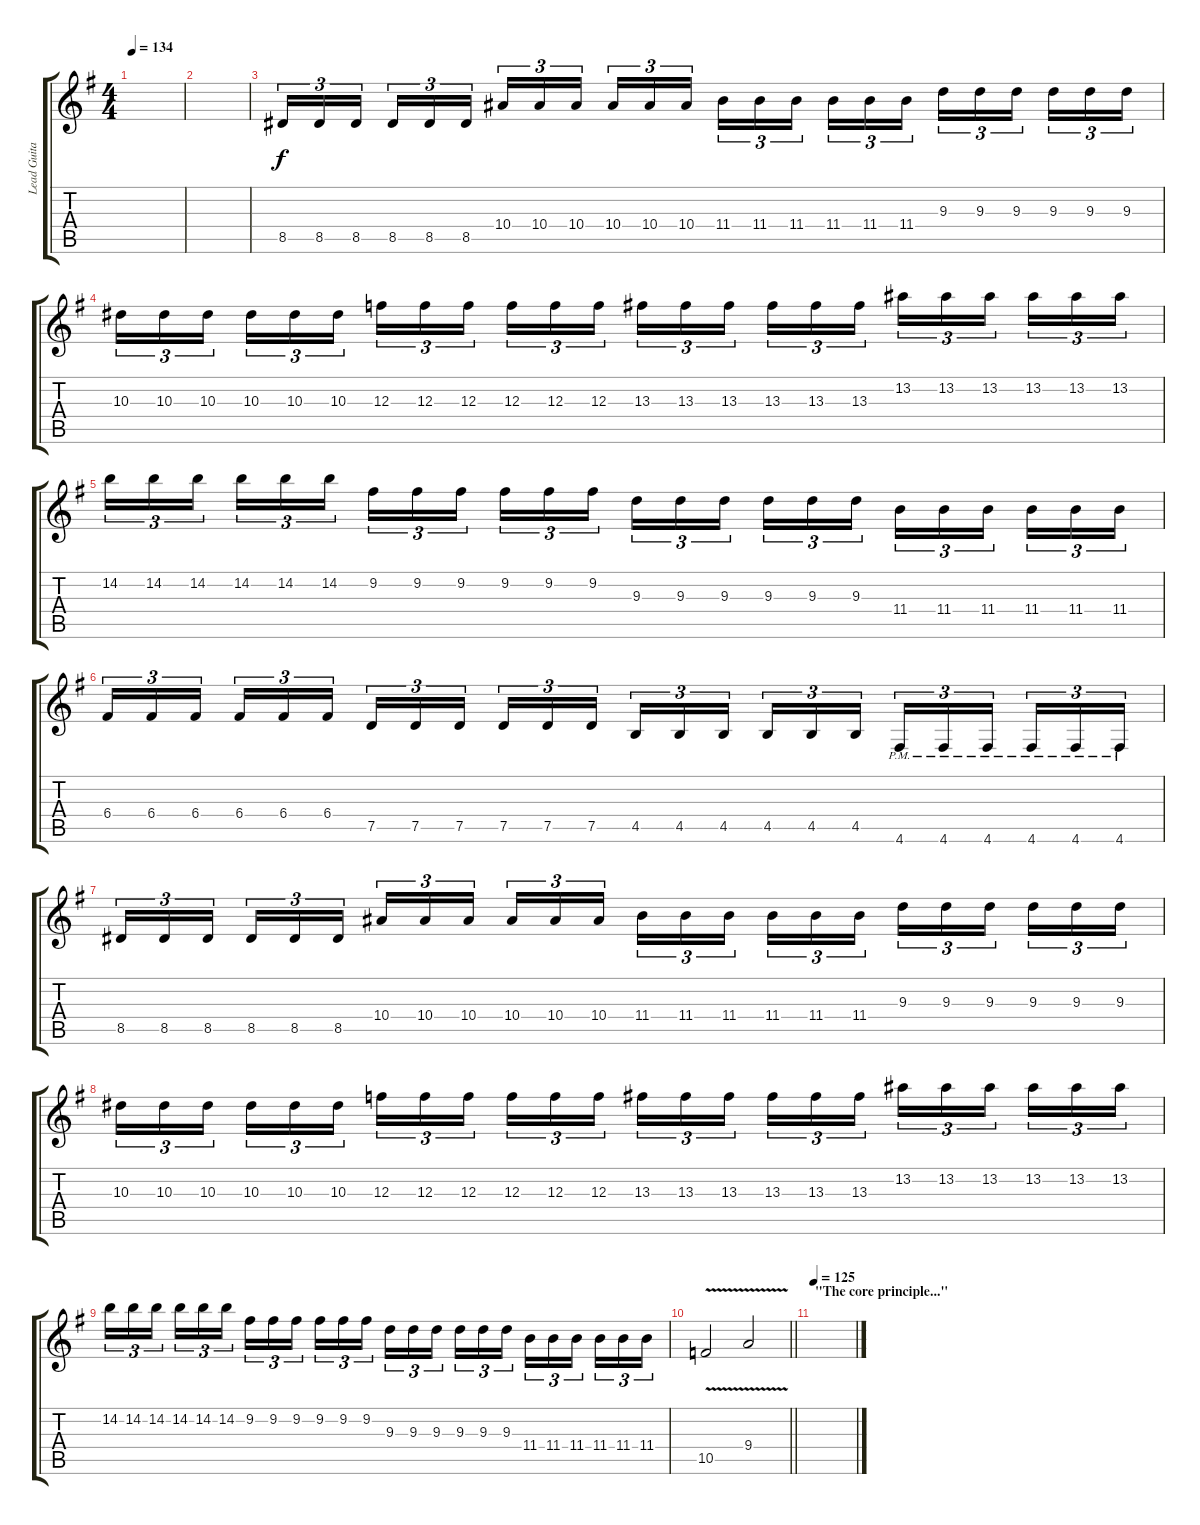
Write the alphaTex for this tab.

\track ("Lead Guitars" "Lead Guita") {instrument distortionguitar}
\staff {score tabs}
\tuning (D4 A3 F3 C3 G2 D2) {hide}
\ts (4 4)
\tempo 134
\clef g2
\ks g
|
|
8.5.16{tu (3 2)} 8.5.16{tu (3 2)} 8.5.16{tu (3 2)} 8.5.16{tu (3 2)} 8.5.16{tu (3 2)} 8.5.16{tu (3 2)} 10.4.16{tu (3 2)} 10.4.16{tu (3 2)} 10.4.16{tu (3 2)} 10.4.16{tu (3 2)} 10.4.16{tu (3 2)} 10.4.16{tu (3 2)} 11.4.16{tu (3 2)} 11.4.16{tu (3 2)} 11.4.16{tu (3 2)} 11.4.16{tu (3 2)} 11.4.16{tu (3 2)} 11.4.16{tu (3 2)} 9.3.16{tu (3 2)} 9.3.16{tu (3 2)} 9.3.16{tu (3 2)} 9.3.16{tu (3 2)} 9.3.16{tu (3 2)} 9.3.16{tu (3 2)} |
10.3.16{tu (3 2)} 10.3.16{tu (3 2)} 10.3.16{tu (3 2)} 10.3.16{tu (3 2)} 10.3.16{tu (3 2)} 10.3.16{tu (3 2)} 12.3.16{tu (3 2)} 12.3.16{tu (3 2)} 12.3.16{tu (3 2)} 12.3.16{tu (3 2)} 12.3.16{tu (3 2)} 12.3.16{tu (3 2)} 13.3.16{tu (3 2)} 13.3.16{tu (3 2)} 13.3.16{tu (3 2)} 13.3.16{tu (3 2)} 13.3.16{tu (3 2)} 13.3.16{tu (3 2)} 13.2.16{tu (3 2)} 13.2.16{tu (3 2)} 13.2.16{tu (3 2)} 13.2.16{tu (3 2)} 13.2.16{tu (3 2)} 13.2.16{tu (3 2)} |
14.2.16{tu (3 2)} 14.2.16{tu (3 2)} 14.2.16{tu (3 2)} 14.2.16{tu (3 2)} 14.2.16{tu (3 2)} 14.2.16{tu (3 2)} 9.2.16{tu (3 2)} 9.2.16{tu (3 2)} 9.2.16{tu (3 2)} 9.2.16{tu (3 2)} 9.2.16{tu (3 2)} 9.2.16{tu (3 2)} 9.3.16{tu (3 2)} 9.3.16{tu (3 2)} 9.3.16{tu (3 2)} 9.3.16{tu (3 2)} 9.3.16{tu (3 2)} 9.3.16{tu (3 2)} 11.4.16{tu (3 2)} 11.4.16{tu (3 2)} 11.4.16{tu (3 2)} 11.4.16{tu (3 2)} 11.4.16{tu (3 2)} 11.4.16{tu (3 2)} |
6.4.16{tu (3 2)} 6.4.16{tu (3 2)} 6.4.16{tu (3 2)} 6.4.16{tu (3 2)} 6.4.16{tu (3 2)} 6.4.16{tu (3 2)} 7.5.16{tu (3 2)} 7.5.16{tu (3 2)} 7.5.16{tu (3 2)} 7.5.16{tu (3 2)} 7.5.16{tu (3 2)} 7.5.16{tu (3 2)} 4.5.16{tu (3 2)} 4.5.16{tu (3 2)} 4.5.16{tu (3 2)} 4.5.16{tu (3 2)} 4.5.16{tu (3 2)} 4.5.16{tu (3 2)} 4.6{pm}.16{tu (3 2)} 4.6{pm}.16{tu (3 2)} 4.6{pm}.16{tu (3 2)} 4.6{pm}.16{tu (3 2)} 4.6{pm}.16{tu (3 2)} 4.6{pm}.16{tu (3 2)} |
8.5.16{tu (3 2)} 8.5.16{tu (3 2)} 8.5.16{tu (3 2)} 8.5.16{tu (3 2)} 8.5.16{tu (3 2)} 8.5.16{tu (3 2)} 10.4.16{tu (3 2)} 10.4.16{tu (3 2)} 10.4.16{tu (3 2)} 10.4.16{tu (3 2)} 10.4.16{tu (3 2)} 10.4.16{tu (3 2)} 11.4.16{tu (3 2)} 11.4.16{tu (3 2)} 11.4.16{tu (3 2)} 11.4.16{tu (3 2)} 11.4.16{tu (3 2)} 11.4.16{tu (3 2)} 9.3.16{tu (3 2)} 9.3.16{tu (3 2)} 9.3.16{tu (3 2)} 9.3.16{tu (3 2)} 9.3.16{tu (3 2)} 9.3.16{tu (3 2)} |
10.3.16{tu (3 2)} 10.3.16{tu (3 2)} 10.3.16{tu (3 2)} 10.3.16{tu (3 2)} 10.3.16{tu (3 2)} 10.3.16{tu (3 2)} 12.3.16{tu (3 2)} 12.3.16{tu (3 2)} 12.3.16{tu (3 2)} 12.3.16{tu (3 2)} 12.3.16{tu (3 2)} 12.3.16{tu (3 2)} 13.3.16{tu (3 2)} 13.3.16{tu (3 2)} 13.3.16{tu (3 2)} 13.3.16{tu (3 2)} 13.3.16{tu (3 2)} 13.3.16{tu (3 2)} 13.2.16{tu (3 2)} 13.2.16{tu (3 2)} 13.2.16{tu (3 2)} 13.2.16{tu (3 2)} 13.2.16{tu (3 2)} 13.2.16{tu (3 2)} |
14.2.16{tu (3 2)} 14.2.16{tu (3 2)} 14.2.16{tu (3 2)} 14.2.16{tu (3 2)} 14.2.16{tu (3 2)} 14.2.16{tu (3 2)} 9.2.16{tu (3 2)} 9.2.16{tu (3 2)} 9.2.16{tu (3 2)} 9.2.16{tu (3 2)} 9.2.16{tu (3 2)} 9.2.16{tu (3 2)} 9.3.16{tu (3 2)} 9.3.16{tu (3 2)} 9.3.16{tu (3 2)} 9.3.16{tu (3 2)} 9.3.16{tu (3 2)} 9.3.16{tu (3 2)} 11.4.16{tu (3 2)} 11.4.16{tu (3 2)} 11.4.16{tu (3 2)} 11.4.16{tu (3 2)} 11.4.16{tu (3 2)} 11.4.16{tu (3 2)} |
\barLineRight lightlight
10.5{v}.2{dy f} 9.4{v}.2 |
\section ("" "\"The core principle...\"")
\tempo 125
